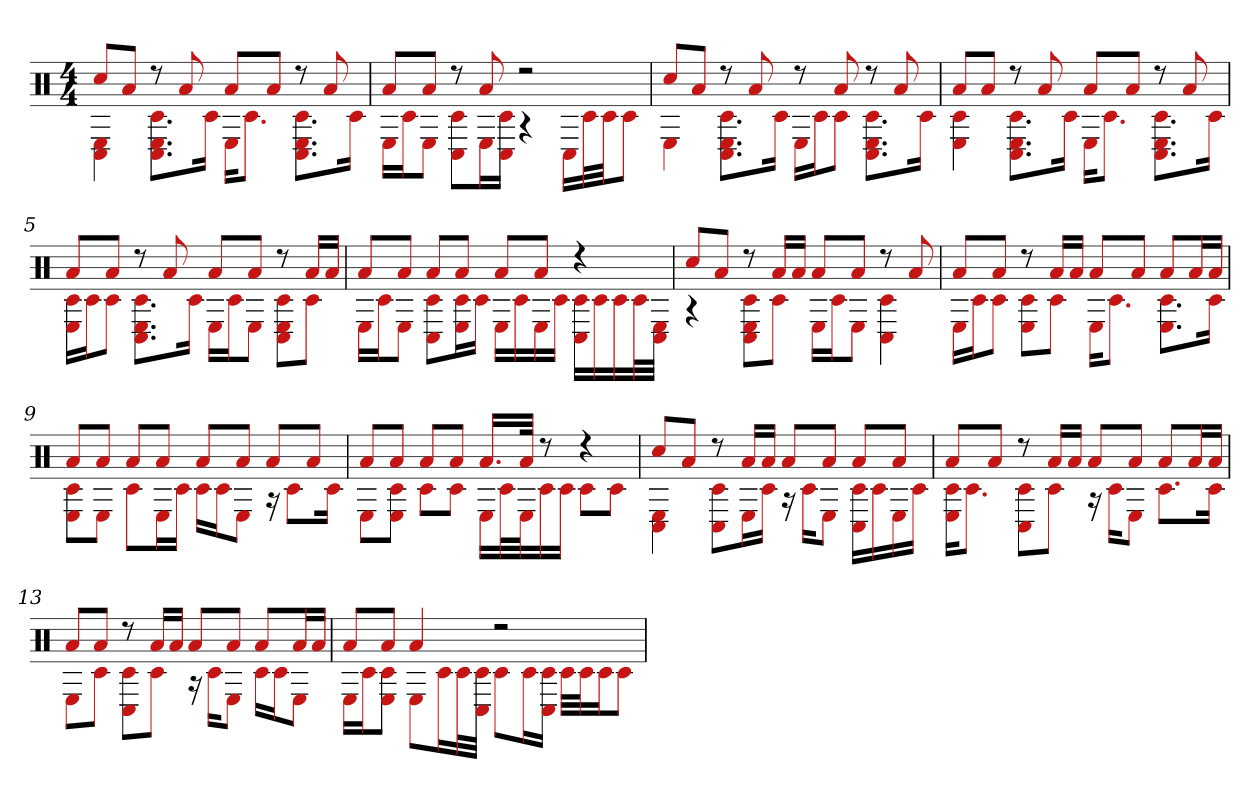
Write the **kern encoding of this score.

**kern
*part1
*staff1
*clefX
*k[]
*M4/4
=1
*^
8cc#L	4E 4C#
8aJ	.
8r	8.C# 8.c# 8.EL
8a	.
.	16c#Jk
8aL	16EKL
.	8.c#J
8aJ	.
8r	8.C# 8.c# 8.EL
8a	.
.	16c#Jk
=2	=2
8aL	16ELL
.	16c#J
8aJ	8EJ
8r	8C# 8c#L
8a	16EL
.	16C# 16c#JJ
2r	4r
.	16C#LL
.	32c#L
.	32c#JJ
.	8c#J
=3	=3
8cc#L	4E
8aJ	.
8r	8.C# 8.c# 8.EL
8a	.
.	16c#Jk
8r	16ELL
.	16c#J
8a	8c#J
8r	8.C# 8.E 8.c#L
8a	.
.	16c#Jk
=4	=4
8aL	4c# 4E
8aJ	.
8r	8.C# 8.E 8.c#L
8a	.
.	16c#Jk
8aL	16EKL
.	8.c#J
8aJ	.
8r	8.C# 8.E 8.c#L
8a	.
.	16c#Jk
=5	=5
8aL	16c# 16ELL
.	16c#J
8aJ	8c#J
8r	8.C# 8.E 8.c#L
8a	.
.	16c#Jk
8aL	16ELL
.	16c#J
8aJ	8EJ
8r	8C# 8c# 8EL
16aLL	8c#J
16aJJ	.
=6	=6
8aL	16ELL
.	16c#J
8aJ	8EJ
8aL	8C# 8c#L
8aJ	16E 16c#L
.	16c#JJ
8aL	16ELL
.	16c#
8aJ	16E
.	16c#JJ
4r	16C# 16c#LL
.	16c#
.	16c#
.	32c#L
.	32C# 32EJJJ
=7	=7
8cc#L	4r
8aJ	.
8r	8C# 8c# 8EL
16aLL	8c#J
16aJJ	.
8aL	16ELL
.	16c#J
8aJ	8EJ
8r	4C# 4c#
8a	.
=8	=8
8aL	16ELL
.	16c#J
8aJ	8c#J
8r	8E 8c#L
16aLL	8c#J
16aJJ	.
8aL	16EKL
.	8.c#J
8aJ	.
8aL	8.E 8.c#L
16aL	.
16aJJ	16c#Jk
=9	=9
8aL	8c# 8EL
8aJ	8EJ
8aL	8c#L
8aJ	16EL
.	16c#JJ
8aL	16c#LL
.	16c#J
8aJ	8EJ
8aL	16r
.	8c#L
8aJ	.
.	16c#Jk
=10	=10
8aL	8EL
8aJ	8c# 8EJ
8aL	8c#L
8aJ	8c#J
16.aLL	16ELL
.	32c#L
32aJJk	32EJ
8r	16c#
.	16c#JJ
4r	8c#L
.	8c#J
=11	=11
8cc#L	4E 4C#
8aJ	.
8r	8C# 8c#L
16aLL	16EL
16aJJ	16c#JJ
8aL	16r
.	16c#KL
8aJ	8EJ
8aL	16C# 16c#LL
.	16c#
8aJ	16E
.	16c#JJ
=12	=12
8aL	16c# 16EKL
.	8.c#J
8aJ	.
8r	8C# 8c#L
16aLL	8c#J
16aJJ	.
8aL	16r
.	16c#KL
8aJ	8EJ
8aL	8.c#L
16aL	.
16aJJ	16c#Jk
=13	=13
8aL	8EL
8aJ	8c#J
8r	8C# 8c#L
16aLL	8c#J
16aJJ	.
8aL	16r
.	16c#KL
8aJ	8EJ
8aL	16c#LL
.	16c#J
16aL	8EJ
16aJJ	.
=14	=14
8aL	16ELL
.	16c#J
8aJ	8E 8c#J
4a	8EL
.	16c#L
.	32c#L
.	32C# 32c#JJJ
2r	8c#L
.	16c#L
.	16c# 16C#JJ
.	32c#LLL
.	32c#J
.	16c#J
.	8c#J
*v	*v
=
*-
